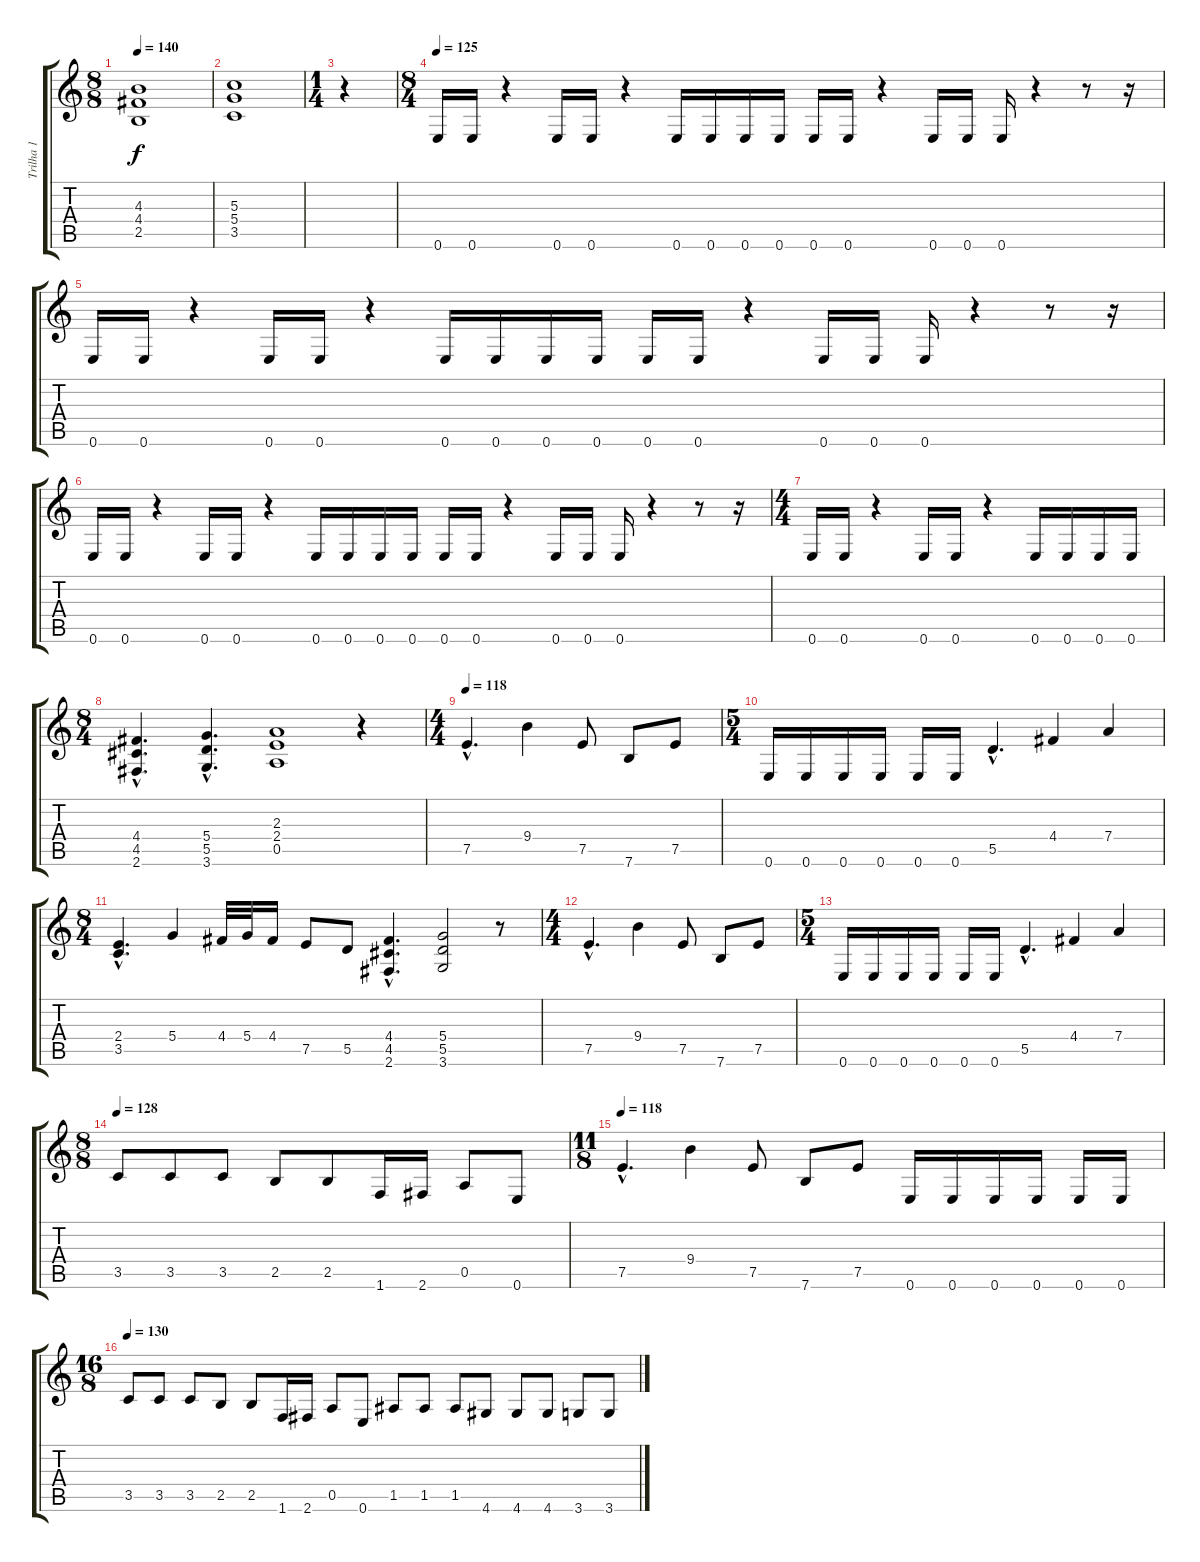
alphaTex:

\track ("Trilha 1" "Trilha 1") {instrument distortionguitar}
\staff {score tabs}
\tuning (E4 B3 G3 D3 A2 E2) {hide}
\ts (8 8)
\tempo 140
\clef g2
\ks c
(4.3 4.4 2.5).1{dy f} |
(5.3 5.4 3.5).1 |
\ts (1 4)
r.4 |
\ts (8 4)
\tempo 125
0.6.16 0.6.16 r.4 0.6.16 0.6.16 r.4 0.6.16 0.6.16 0.6.16 0.6.16 0.6.16 0.6.16 r.4 0.6.16 0.6.16 0.6.16 r.4 r.8 r.16 |
0.6.16 0.6.16 r.4 0.6.16 0.6.16 r.4 0.6.16 0.6.16 0.6.16 0.6.16 0.6.16 0.6.16 r.4 0.6.16 0.6.16 0.6.16 r.4 r.8 r.16 |
0.6.16 0.6.16 r.4 0.6.16 0.6.16 r.4 0.6.16 0.6.16 0.6.16 0.6.16 0.6.16 0.6.16 r.4 0.6.16 0.6.16 0.6.16 r.4 r.8 r.16 |
\ts (4 4)
0.6.16 0.6.16 r.4 0.6.16 0.6.16 r.4 0.6.16 0.6.16 0.6.16 0.6.16 |
\ts (8 4)
(4.4{hac} 4.5{hac} 2.6{hac}).4{d} (5.4{hac} 5.5{hac} 3.6{hac}).4{d} (2.3 2.4 0.5).1 r.4 |
\ts (4 4)
\tempo 118
7.5{hac}.4{d} 9.4.4 7.5.8 7.6.8 7.5.8 |
\ts (5 4)
0.6.16 0.6.16 0.6.16 0.6.16 0.6.16 0.6.16 5.5{hac}.4{d} 4.4.4 7.4.4 |
\ts (8 4)
(2.4{hac} 3.5{hac}).4{d} 5.4.4 4.4.32 5.4.32 4.4.16 7.5.8 5.5.8 (4.4{hac} 4.5{hac} 2.6{hac}).4{d} (5.4 5.5 3.6).2 r.8 |
\ts (4 4)
7.5{hac}.4{d} 9.4.4 7.5.8 7.6.8 7.5.8 |
\ts (5 4)
0.6.16 0.6.16 0.6.16 0.6.16 0.6.16 0.6.16 5.5{hac}.4{d} 4.4.4 7.4.4 |
\ts (8 8)
\tempo 128
3.5.8 3.5.8 3.5.8 2.5.8 2.5.8 1.6.16 2.6.16 0.5.8 0.6.8 |
\ts (11 8)
\tempo 118
7.5{hac}.4{d} 9.4.4 7.5.8 7.6.8 7.5.8 0.6.16 0.6.16 0.6.16 0.6.16 0.6.16 0.6.16 |
\ts (16 8)
\tempo 130
3.5.8 3.5.8 3.5.8 2.5.8 2.5.8 1.6.16 2.6.16 0.5.8 0.6.8 1.5.8 1.5.8 1.5.8 4.6.8 4.6.8 4.6.8 3.6.8 3.6.8
